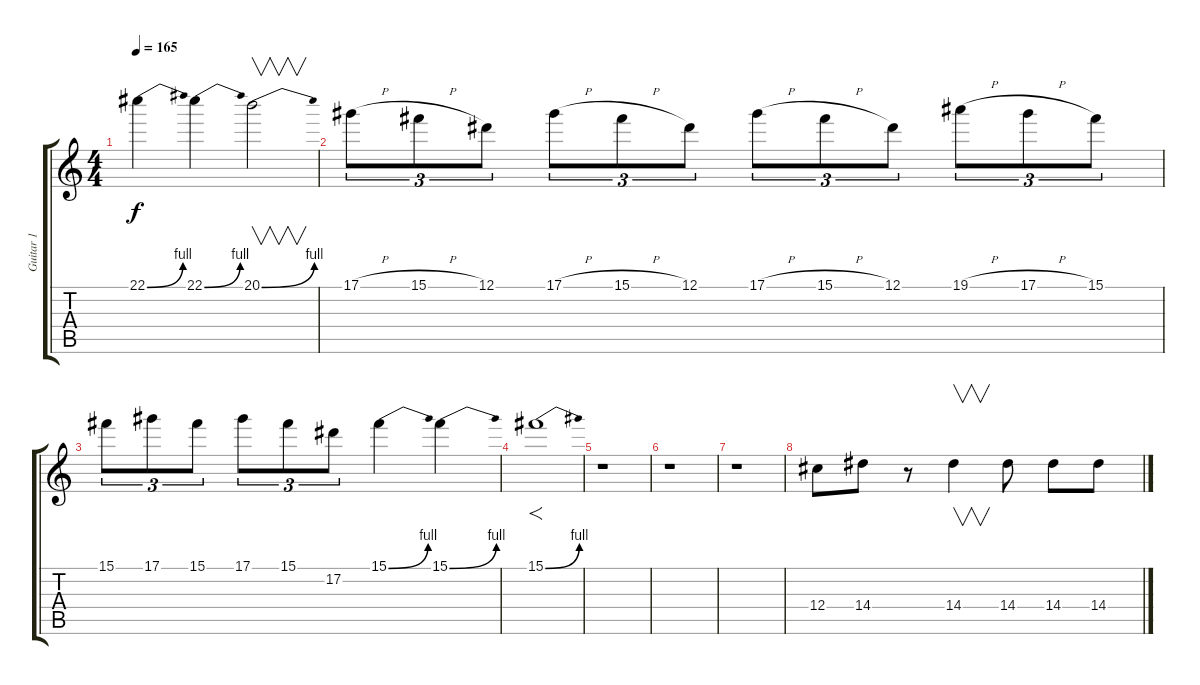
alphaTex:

\track ("Guitar 1" "Guitar 1") {instrument overdrivenguitar}
\staff {score tabs}
\tuning (Eb4 Bb3 Gb3 Db3 Ab2 Eb2) {hide}
\ts (4 4)
\tempo 165
\clef g2
\ks c
22.1{be (bend 0 0 60 4)}.4{dy f} 22.1{be (bend 0 0 60 4)}.4 20.1{be (bend 0 0 60 4)}.2{v} |
17.1{h}.8{tu (3 2)} 15.1{h}.8{tu (3 2)} 12.1.8{tu (3 2)} 17.1{h}.8{tu (3 2)} 15.1{h}.8{tu (3 2)} 12.1.8{tu (3 2)} 17.1{h}.8{tu (3 2)} 15.1{h}.8{tu (3 2)} 12.1.8{tu (3 2)} 19.1{h}.8{tu (3 2)} 17.1{h}.8{tu (3 2)} 15.1.8{tu (3 2)} |
15.1.8{tu (3 2)} 17.1.8{tu (3 2)} 15.1.8{tu (3 2)} 17.1.8{tu (3 2)} 15.1.8{tu (3 2)} 17.2.8{tu (3 2)} 15.1{be (bend 0 0 60 4)}.4 15.1{be (bend 0 0 60 4)}.4 |
15.1{be (bend 0 0 60 4)}.1{f} |
r.1 |
r.1 |
r.1 |
12.4.8 14.4.8 r.8 14.4.4{v} 14.4.8 14.4.8 14.4.8
